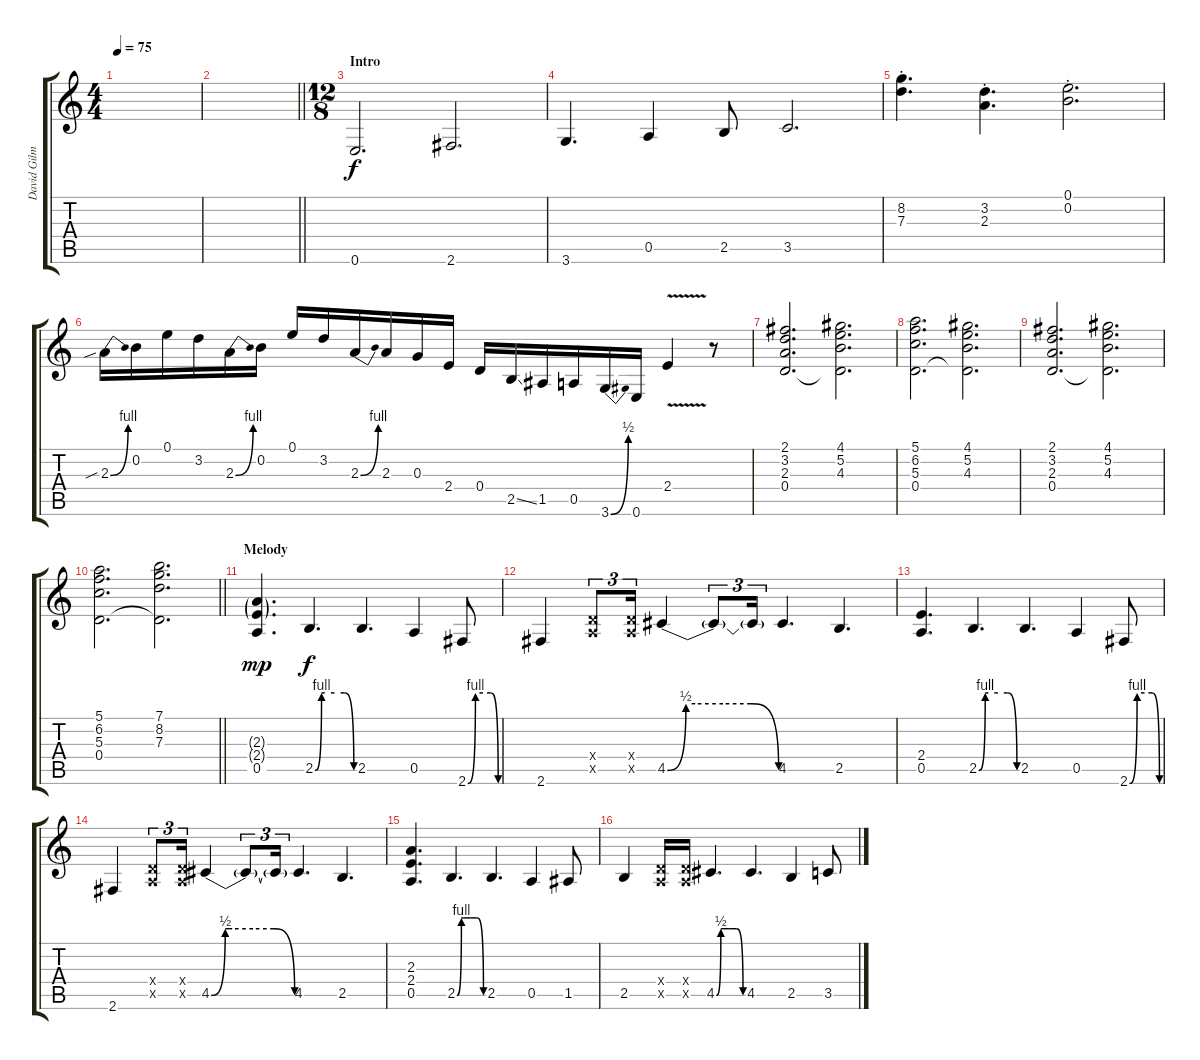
\track ("David Gilmour (Guitar)" "David Gilm") {instrument distortionguitar}
\staff {score tabs}
\tuning (E4 B3 G3 D3 A2 E2) {hide}
\ts (4 4)
\tempo 75
\clef g2
\ks c
|
\barLineRight lightlight
|
\ts (12 8)
\section ("" "Intro")
0.6.2{d} 2.6.2{d} |
3.6.4{d} 0.5.4 2.5.8 3.5.2{d} |
(8.2{st} 7.3{st}).4{d} (3.2{st} 2.3{st}).4{d} (0.1{st} 0.2{st}).2{d} |
2.3{be (bend 0 0 60 4) sib}.16 0.2.16 0.1.16 3.2.16 2.3{be (bend 0 0 60 4)}.16 0.2.16 0.1.16 3.2.16 2.3{be (bend 0 0 60 4)}.16 2.3.16 0.3.16 2.4.16 0.4.16 2.5{ss}.16 1.5.16 0.5.16 3.6{be (bend 0 0 60 2)}.16 0.6.16 2.4{v}.4 r.8 |
(2.1 3.2 2.3 0.4).2{d} (4.1 5.2 4.3 0.4{t}).2{d} |
(5.1 6.2 5.3 0.4).2{d} (4.1 5.2 4.3 0.4{t}).2{d} |
(2.1 3.2 2.3 0.4).2{d} (4.1 5.2 4.3 0.4{t}).2{d} |
\barLineRight lightlight
(5.1 6.2 5.3 0.4).2{d} (7.1 8.2 7.3 0.4{t}).2{d} |
\section ("" "Melody")
(2.3{g} 2.4{g} 0.5).4{d dy mp volume 16 balance 8} 2.5{be (custom 0 0 10 4 15 4 30 4 45 4 60 0)}.4{d dy f} 2.5.4{d} 0.5.4 2.6{be (custom 0 0 15 4 30 4 45 4 60 0)}.8 |
2.6.4 (0.4{x} 0.5{x}).8{tu (3 2)} (0.4{x} 0.5{x}).16{tu (3 2)} 4.5{be (custom 0 0 10 2 15 2 30 2 45 2 60 0)}.4 4.5{t}.8{tu (3 2)} 4.5{t}.16{tu (3 2)} 4.5.4{d} 2.5.4{d} |
(2.4 0.5).4{d} 2.5{be (custom 0 0 10 4 15 4 30 4 45 4 60 0)}.4{d} 2.5.4{d} 0.5.4 2.6{be (custom 0 0 15 4 30 4 45 4 60 0)}.8 |
2.6.4 (0.4{x} 0.5{x}).8{tu (3 2)} (0.4{x} 0.5{x}).16{tu (3 2)} 4.5{be (custom 0 0 10 2 15 2 30 2 45 2 60 0)}.4 4.5{t}.8{tu (3 2)} 4.5{t}.16{tu (3 2)} 4.5.4{d} 2.5.4{d} |
(2.3 2.4 0.5).4{d} 2.5{be (custom 0 0 10 4 15 4 30 4 45 4 60 0)}.4{d} 2.5.4{d} 0.5.4 1.5.8 |
2.5.4 (0.4{x} 0.5{x}).16 (0.4{x} 0.5{x}).16 4.5{be (custom 0 0 10 2 15 2 30 2 45 2 60 0)}.4{d} 4.5.4{d} 2.5.4 3.5.8
